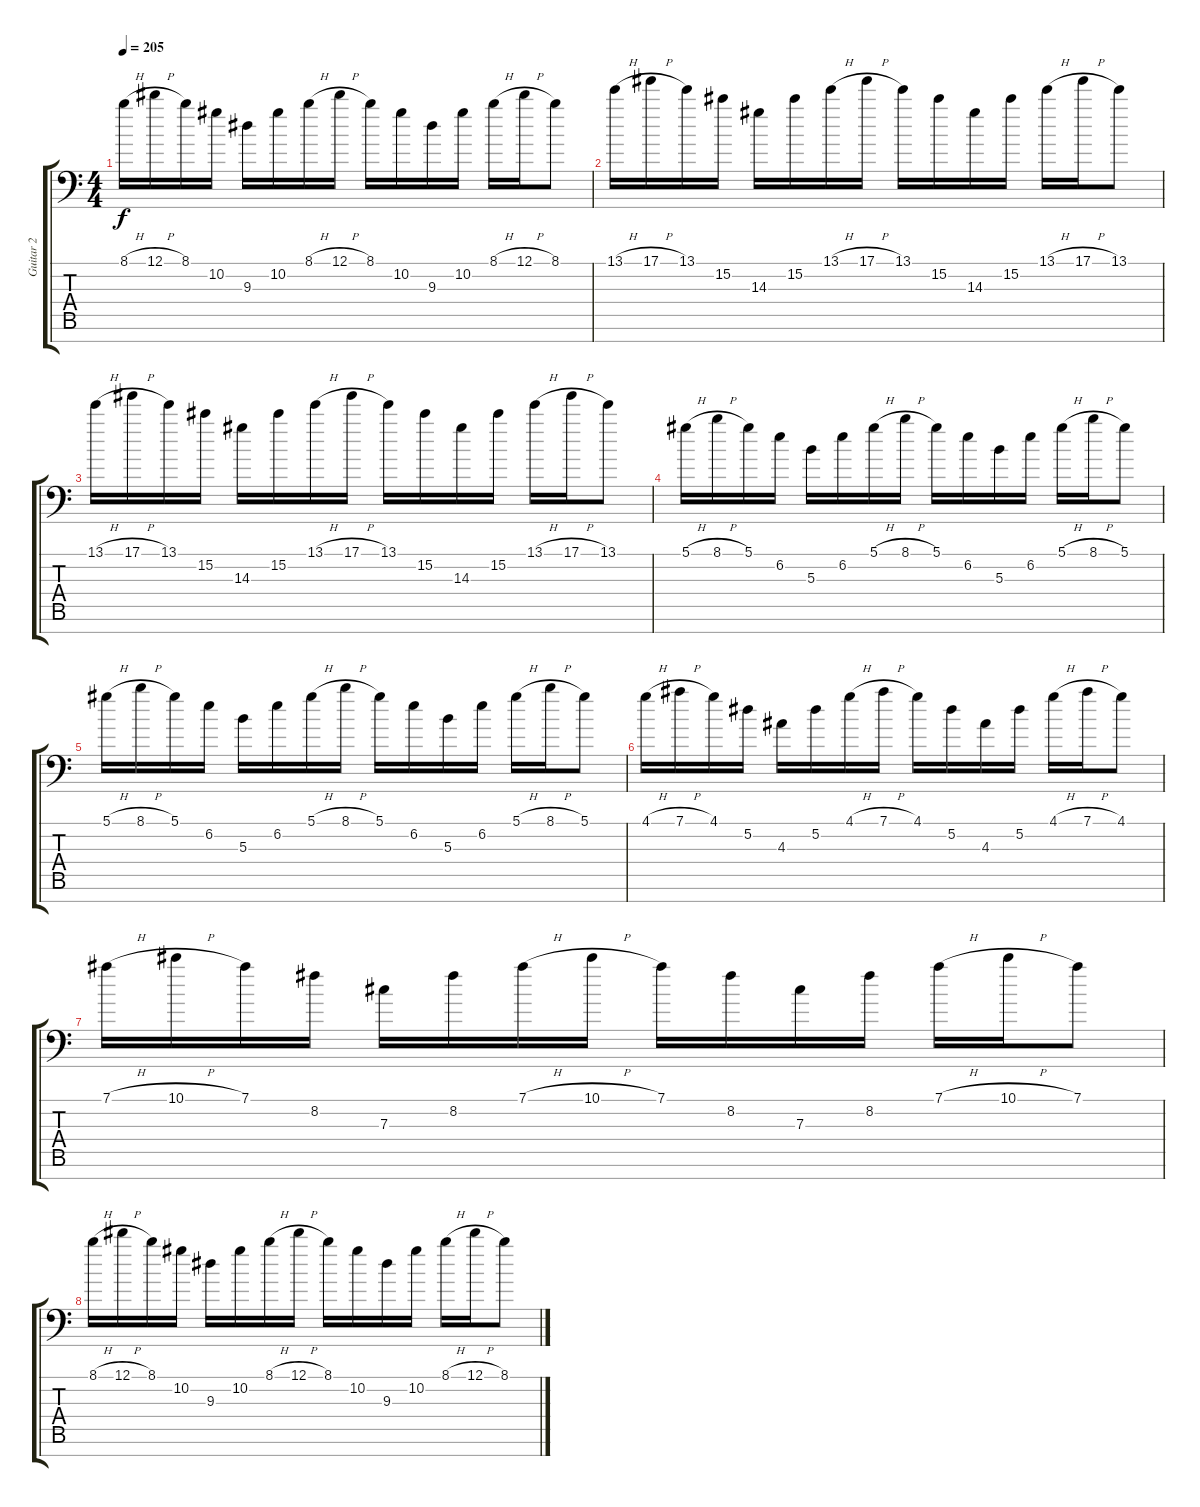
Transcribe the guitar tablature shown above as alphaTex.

\track ("Guitar 2" "Guitar 2") {instrument distortionguitar}
\staff {score tabs}
\tuning (Eb4 Bb3 Gb3 Db3 Ab2 Eb2 Ab1) {hide}
\ts (4 4)
\tempo 205
\clef f4
\ks c
8.1{h}.16{dy f} 12.1{h}.16 8.1.16 10.2.16 9.3.16 10.2.16 8.1{h}.16 12.1{h}.16 8.1.16 10.2.16 9.3.16 10.2.16 8.1{h}.16 12.1{h}.16 8.1.8 |
13.1{h}.16 17.1{h}.16 13.1.16 15.2.16 14.3.16 15.2.16 13.1{h}.16 17.1{h}.16 13.1.16 15.2.16 14.3.16 15.2.16 13.1{h}.16 17.1{h}.16 13.1.8 |
13.1{h}.16 17.1{h}.16 13.1.16 15.2.16 14.3.16 15.2.16 13.1{h}.16 17.1{h}.16 13.1.16 15.2.16 14.3.16 15.2.16 13.1{h}.16 17.1{h}.16 13.1.8 |
5.1{h}.16 8.1{h}.16 5.1.16 6.2.16 5.3.16 6.2.16 5.1{h}.16 8.1{h}.16 5.1.16 6.2.16 5.3.16 6.2.16 5.1{h}.16 8.1{h}.16 5.1.8 |
5.1{h}.16 8.1{h}.16 5.1.16 6.2.16 5.3.16 6.2.16 5.1{h}.16 8.1{h}.16 5.1.16 6.2.16 5.3.16 6.2.16 5.1{h}.16 8.1{h}.16 5.1.8 |
4.1{h}.16 7.1{h}.16 4.1.16 5.2.16 4.3.16 5.2.16 4.1{h}.16 7.1{h}.16 4.1.16 5.2.16 4.3.16 5.2.16 4.1{h}.16 7.1{h}.16 4.1.8 |
7.1{h}.16 10.1{h}.16 7.1.16 8.2.16 7.3.16 8.2.16 7.1{h}.16 10.1{h}.16 7.1.16 8.2.16 7.3.16 8.2.16 7.1{h}.16 10.1{h}.16 7.1.8 |
8.1{h}.16 12.1{h}.16 8.1.16 10.2.16 9.3.16 10.2.16 8.1{h}.16 12.1{h}.16 8.1.16 10.2.16 9.3.16 10.2.16 8.1{h}.16 12.1{h}.16 8.1.8
